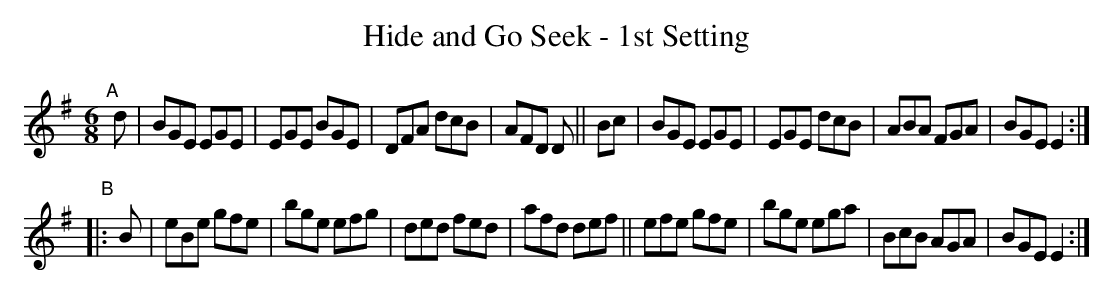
X:1
T: Hide and Go Seek - 1st Setting
M: 6/8
L: 1/8
K: Em
"^A"[|] d |\
BGE EGE | EGE BGE | DFA dcB | AFD D || Bc |\
BGE EGE | EGE dcB | ABA FGA | BGE E2 :|
"^B"|: B |\
eBe gfe | bge efg | ded fed | afd def ||\
efe gfe | bge ega | BcB AGA | BGE E2 :|
